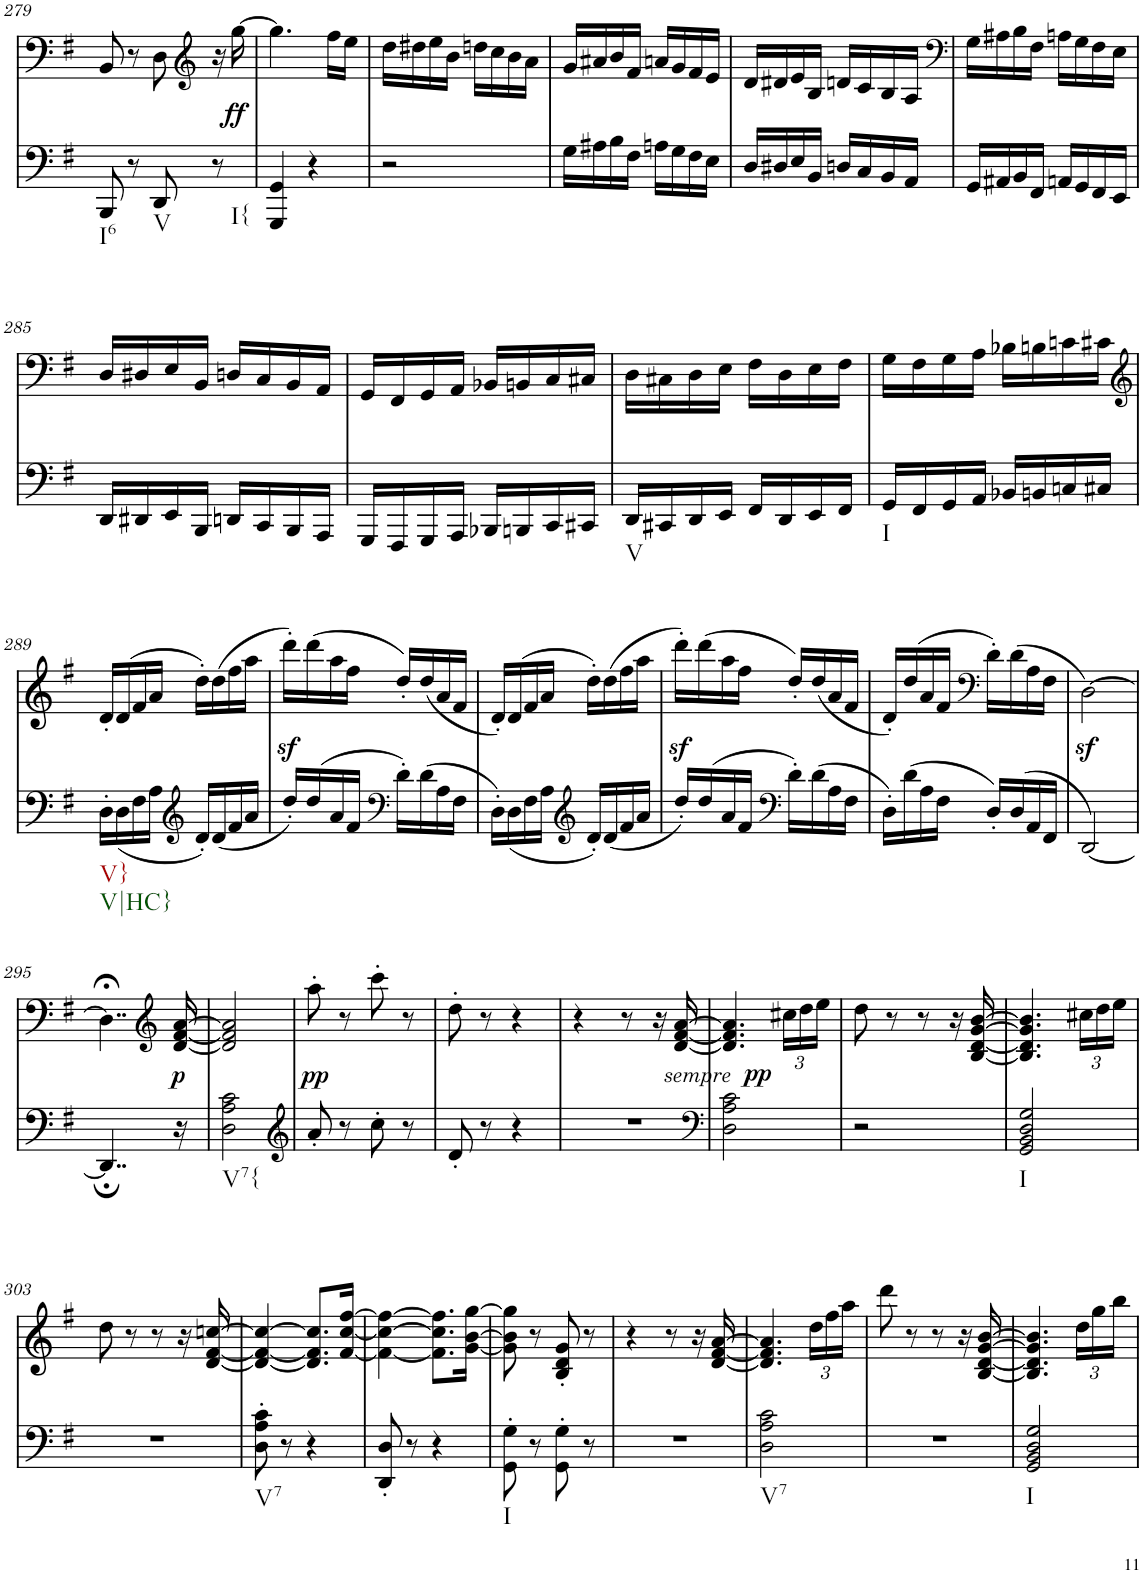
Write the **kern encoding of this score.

**kern	**kern	**text	**dynam
*part2	*part1	*part1	*part1
*staff2	*staff1	*staff1	*staff1
*I"piano	*I"piano	*	*
*I'Pno	*I'Pno	*	*
!!LO:PB:g=z
*clefF4	*clefF4	*	*
*k[f#]	*k[f#]	*	*
*G:	*G:	*	*
*M2/4	*M2/4	*	*
=279	=279	=279	=279
!LO:TX:b:t=I6	!	!	!
8BBB/	8BB/	.	.
8r	8r	.	.
!LO:TX:b:t=V	!	!	!
8DD/	8D\	.	.
*	*clefG2	*	*
!LO:TX:b:t=I{	!	!	!
8r	16r	.	.
!	!	!LO:LY:b	!LO:DY:b
.	[16gg\	ff	ff
=280	=280	=280	=280
!	!	!LO:LY:b	!
4GGG/ 4GG/	4.gg\]	ff	.
4r	.	.	.
.	16ff#\LL	.	.
.	16ee\JJ	.	.
=281	=281	=281	=281
2r	16dd\LL	.	.
.	16dd#X\	.	.
.	16ee\	.	.
.	16b\JJ	.	.
.	16ddn\LL	.	.
.	16cc\	.	.
.	16b\	.	.
.	16a\JJ	.	.
=282	=282	=282	=282
16G\LL	16g/LL	.	.
16A#X\	16a#X/	.	.
16B\	16b/	.	.
16F#\JJ	16f#/JJ	.	.
16An\LL	16an/LL	.	.
16G\	16g/	.	.
16F#\	16f#/	.	.
16E\JJ	16e/JJ	.	.
=283	=283	=283	=283
16D/LL	16d/LL	.	.
16D#X/	16d#X/	.	.
16E/	16e/	.	.
16BB/JJ	16B/JJ	.	.
16Dn/LL	16dn/LL	.	.
16C/	16c/	.	.
16BB/	16B/	.	.
16AA/JJ	16A/JJ	.	.
=284	=284	=284	=284
*	*clefF4	*	*
16GG/LL	16G\LL	.	.
16AA#X/	16A#X\	.	.
16BB/	16B\	.	.
16FF#/JJ	16F#\JJ	.	.
16AAn/LL	16An\LL	.	.
16GG/	16G\	.	.
16FF#/	16F#\	.	.
16EE/JJ	16E\JJ	.	.
!!LO:LB:g=z
=285	=285	=285	=285
16DD/LL	16D/LL	.	.
16DD#X/	16D#X/	.	.
16EE/	16E/	.	.
16BBB/JJ	16BB/JJ	.	.
16DDn/LL	16Dn/LL	.	.
16CC/	16C/	.	.
16BBB/	16BB/	.	.
16AAA/JJ	16AA/JJ	.	.
=286	=286	=286	=286
16GGG/LL	16GG/LL	.	.
16FFF#/	16FF#/	.	.
16GGG/	16GG/	.	.
16AAA/JJ	16AA/JJ	.	.
16BBB-X/LL	16BB-X/LL	.	.
16BBBn/	16BBn/	.	.
16CC/	16C/	.	.
16CC#X/JJ	16C#X/JJ	.	.
=287	=287	=287	=287
!LO:TX:b:t=V	!	!	!
16DD/LL	16D\LL	.	.
16CC#X/	16C#X\	.	.
16DD/	16D\	.	.
16EE/JJ	16E\JJ	.	.
16FF#/LL	16F#\LL	.	.
16DD/	16D\	.	.
16EE/	16E\	.	.
16FF#/JJ	16F#\JJ	.	.
=288	=288	=288	=288
!LO:TX:b:t=I	!	!	!
16GG/LL	16G\LL	.	.
16FF#/	16F#\	.	.
16GG/	16G\	.	.
16AA/JJ	16A\JJ	.	.
16BB-X/LL	16B-X\LL	.	.
16BBn/	16Bn\	.	.
16Cn/	16cn\	.	.
16C#X/JJ	16c#X\JJ	.	.
!!LO:LB:g=z
=289	=289	=289	=289
*	*clefG2	*	*
!LO:TX:b:t=V}	!	!	!
!LO:TX:b:t=V|HC}	!	!	!
16D'\LL	16d'/LL	.	.
(<16D\	(16d/	.	.
16F#\	16f#/	.	.
16A\JJ	16a/JJ	.	.
*clefG2	*	*	*
16d'/LL)	16dd'\LL)	.	.
(16d/	(16dd\	.	.
16f#/	16ff#\	.	.
16a/JJ	16aa\JJ	.	.
=290	=290	=290	=290
16dd'/LL)	16dddz<'\LL)	.	.
(16dd/	(16ddd\	.	.
16a/	16aa\	.	.
16f#/JJ	16ff#\JJ	.	.
*clefF4	*	*	*
16d'\LL)	16dd'/LL)	.	.
(16d\	(16dd/	.	.
16A\	16a/	.	.
16F#\JJ	16f#/JJ	.	.
=291	=291	=291	=291
16D'\LL)	16d'/LL)	.	.
(<16D\	(16d/	.	.
16F#\	16f#/	.	.
16A\JJ	16a/JJ	.	.
*clefG2	*	*	*
16d'/LL)	16dd'\LL)	.	.
(16d/	(16dd\	.	.
16f#/	16ff#\	.	.
16a/JJ	16aa\JJ	.	.
=292	=292	=292	=292
!	!	!LO:LY:b	!
16dd'/LL)	16dddz<'\LL)	sf	.
(16dd/	(16ddd\	.	.
16a/	16aa\	.	.
16f#/JJ	16ff#\JJ	.	.
*clefF4	*	*	*
16d'\LL)	16dd'/LL)	.	.
(16d\	(16dd/	.	.
16A\	16a/	.	.
16F#\JJ	16f#/JJ	.	.
=293	=293	=293	=293
16D'\LL)	16d'/LL)	.	.
(16d\	(16dd/	.	.
16A\	16a/	.	.
16F#\JJ	16f#/JJ	.	.
*	*clefF4	*	*
16D'/LL)	16d'\LL)	.	.
(>16D/	(16d\	.	.
16AA/	16A\	.	.
16FF#/JJ	16F#\JJ	.	.
=294	=294	=294	=294
!	!	!LO:LY:b	!
[2DD/)	[2Dz<\)	sf	.
!!LO:LB:g=z
=295	=295	=295	=295
4..DD;/]	4..D;<\]	.	.
*	*clefG2	*	*
!	!	!LO:LY:b	!LO:DY:b
16r	[16d/ [16f#/ [16a/	p	p
=296	=296	=296	=296
!LO:TX:b:t=V7{	!	!	!
2D\ 2A\ 2c\	2d/] 2f#/] 2a/]	.	.
=297	=297	=297	=297
*clefG2	*	*	*
!	!	!LO:LY:b	!LO:DY:b
8a'/	8aa'\	pp	pp
8r	8r	.	.
8cc'\	8ccc'\	.	.
8r	8r	.	.
=298	=298	=298	=298
8d'/	8dd'\	.	.
8r	8r	.	.
4r	4r	.	.
=299	=299	=299	=299
2r	4r	.	.
.	8r	.	.
.	16r	.	.
!	!	!LO:LY:b	!LO:DY:b
.	[16d/ [16f#/ [16a/	pp	other-dynamics
=300	=300	=300	=300
*clefF4	*	*	*
!	!	!	!LO:DY:b
2D\ 2A\ 2c\	4.d/] 4.f#/] 4.a/]	.	pp
*	*Xbrackettup	*	*
.	24cc#X\LL	.	.
.	24dd\	.	.
.	24ee\JJ	.	.
=301	=301	=301	=301
2r	8dd\	.	.
.	8r	.	.
.	8r	.	.
.	16r	.	.
.	[16B/ [16d/ [16g/ [16b/	.	.
=302	=302	=302	=302
!LO:TX:b:t=I	!	!	!
2GG/ 2BB/ 2D/ 2G/	4.B/] 4.d/] 4.g/] 4.b/]	.	.
.	24cc#X\LL	.	.
.	24dd\	.	.
.	24ee\JJ	.	.
!!LO:LB:g=z
=303	=303	=303	=303
2r	8dd\	.	.
.	8r	.	.
.	8r	.	.
.	16r	.	.
.	[16d/ [16f#/ [16ccn/	.	.
=304	=304	=304	=304
!LO:TX:b:t=V7	!	!	!
8D\' 8A\' 8c\'	4d/_ 4f#/_ 4cc/_	.	.
8r	.	.	.
4r	8.d/] 8.f#/] 8.cc/]L	.	.
.	[16f#/ [16cc/ [16ff#/Jk	.	.
=305	=305	=305	=305
8DD/' 8D/'	4f#\_ 4cc\_ 4ff#\_	.	.
8r	.	.	.
4r	8.f#\] 8.cc\] 8.ff#\]L	.	.
.	[16g\ [16b\ [16gg\Jk	.	.
=306	=306	=306	=306
!LO:TX:b:t=I	!	!	!
8GG\' 8G\'	8g\] 8b\] 8gg\]	.	.
8r	8r	.	.
8GG\' 8G\'	8B/' 8d/' 8g/'	.	.
8r	8r	.	.
=307	=307	=307	=307
2r	4r	.	.
.	8r	.	.
.	16r	.	.
.	[16d/ [16f#/ [16a/	.	.
=308	=308	=308	=308
!LO:TX:b:t=V7	!	!	!
2D\ 2A\ 2c\	4.d/] 4.f#/] 4.a/]	.	.
.	24dd\LL	.	.
.	24ff#\	.	.
.	24aa\JJ	.	.
=309	=309	=309	=309
2r	8ddd\	.	.
.	8r	.	.
.	8r	.	.
.	16r	.	.
.	[16B/ [16d/ [16g/ [16b/	.	.
=310	=310	=310	=310
!LO:TX:b:t=I	!	!	!
2GG/ 2BB/ 2D/ 2G/	4.B/] 4.d/] 4.g/] 4.b/]	.	.
.	24dd\LL	.	.
.	24gg\	.	.
.	24bb\JJ	.	.
=	=	=	=
*-	*-	*-	*-
